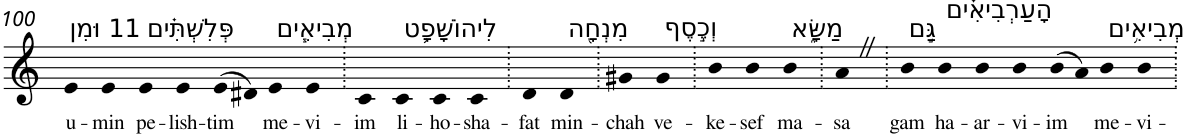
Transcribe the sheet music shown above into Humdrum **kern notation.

**kern	**text
*part1	*part1
*staff1	*staff1
*I"Piano	*
*I'Pno	*
!!LO:PB:g=z
*clefG2	*
*k[]	*
=100	=100
!LO:TX:a:t=11 וּמִן	!
!	!LO:LY:b
4e	u-
!	!LO:LY:b
4e	-min
!LO:TX:a:t=פְּלִשְׁתִּ֗ים	!
!	!LO:LY:b
4e	pe-
!	!LO:LY:b
4e	-lish-
!	!LO:LY:b
(>8e	-tim
8d#X)	.
!LO:TX:a:t=מְבִיאִ֧ים	!
!	!LO:LY:b
4e	me-
!	!LO:LY:b
4e	-vi-
=101.	=101.
!	!LO:LY:b
4c	-im
!LO:TX:a:t=לִיהוֹשָׁפָ֛ט	!
!	!LO:LY:b
4c	li-
!	!LO:LY:b
4c	-ho-
!	!LO:LY:b
4c	-sha-
=102.	=102.
!	!LO:LY:b
4d	-fat
!LO:TX:a:t=מִנְחָ֖ה	!
!	!LO:LY:b
4d	min-
=103.	=103.
!	!LO:LY:b
4g#X	-chah
!LO:TX:a:t=וְכֶ֣סֶף	!
!	!LO:LY:b
4g#	ve-
=104.	=104.
!	!LO:LY:b
4b	-ke-
!	!LO:LY:b
4b	-sef
!LO:TX:a:t=מַשָּׂ֑א	!
!	!LO:LY:b
4b	ma-
=105.	=105.
!	!LO:LY:b
4aZ	-sa
=106.	=106.
!LO:TX:a:t=גַּ֣ם	!
!	!LO:LY:b
4b	gam
!LO:TX:a:t=הָעַרְבִיאִ֗ים	!
!	!LO:LY:b
4b	ha-
!	!LO:LY:b
4b	-ar-
!	!LO:LY:b
4b	-vi-
!	!LO:LY:b
(>8b	-im
8a)	.
!LO:TX:a:t=מְבִיאִ֥ים	!
!	!LO:LY:b
4b	me-
!	!LO:LY:b
4b	-vi-
=.	=.
*-	*-
